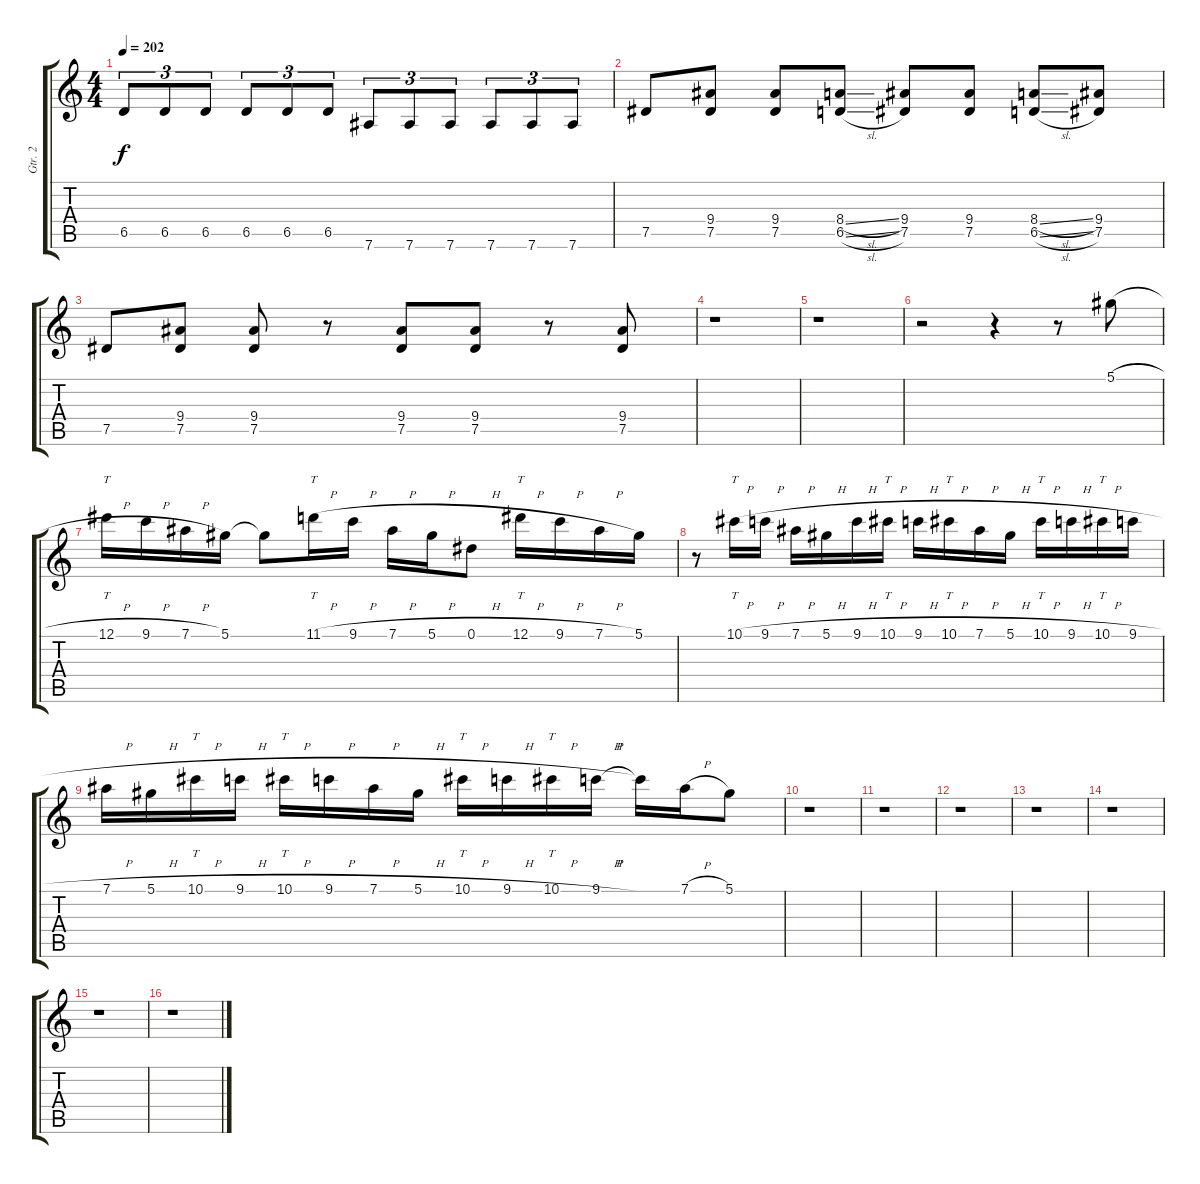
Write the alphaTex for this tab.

\track ("Gtr. 2" "Gtr. 2") {instrument distortionguitar}
\staff {score tabs}
\tuning (Eb4 Bb3 Gb3 Db3 Ab2 Eb2) {hide}
\ts (4 4)
\tempo 202
\clef g2
\ks c
6.5.8{tu (3 2) dy f} 6.5.8{tu (3 2)} 6.5.8{tu (3 2)} 6.5.8{tu (3 2)} 6.5.8{tu (3 2)} 6.5.8{tu (3 2)} 7.6.8{tu (3 2)} 7.6.8{tu (3 2)} 7.6.8{tu (3 2)} 7.6.8{tu (3 2)} 7.6.8{tu (3 2)} 7.6.8{tu (3 2)} |
7.5.8 (9.4 7.5).8 (9.4 7.5).8 (8.4{sl} 6.5{sl}).8 (9.4 7.5).8 (9.4 7.5).8 (8.4{sl} 6.5{sl}).8 (9.4 7.5).8 |
7.5.8 (9.4 7.5).8 (9.4 7.5).8 r.8 (9.4 7.5).8 (9.4 7.5).8 r.8 (9.4 7.5).8 |
r.1 |
r.1 |
r.2{volume 13} r.4 r.8 5.1{h}.8 |
12.1{h}.16{tt} 9.1{h}.16 7.1{h}.16 5.1.16 5.1{t}.8 11.1{h}.16{tt} 9.1{h}.16 7.1{h}.16 5.1{h}.16 0.1{h}.8 12.1{h}.16{tt} 9.1{h}.16 7.1{h}.16 5.1.16 |
r.8 10.1{h}.16{tt} 9.1{h}.16 7.1{h}.16 5.1{h}.16 9.1{h}.16 10.1{h}.16{tt} 9.1{h}.16 10.1{h}.16{tt} 7.1{h}.16 5.1{h}.16 10.1{h}.16{tt} 9.1{h}.16 10.1{h}.16{tt} 9.1{h}.16 |
7.1{h}.16 5.1{h}.16 10.1{h}.16{tt} 9.1{h}.16 10.1{h}.16{tt} 9.1{h}.16 7.1{h}.16 5.1{h}.16 10.1{h}.16{tt} 9.1{h}.16 10.1{h}.16{tt} 9.1{h}.16 9.1{t}.16 7.1{h}.16 5.1.8 |
r.1{volume 11} |
r.1 |
r.1 |
r.1 |
r.1 |
r.1 |
r.1
